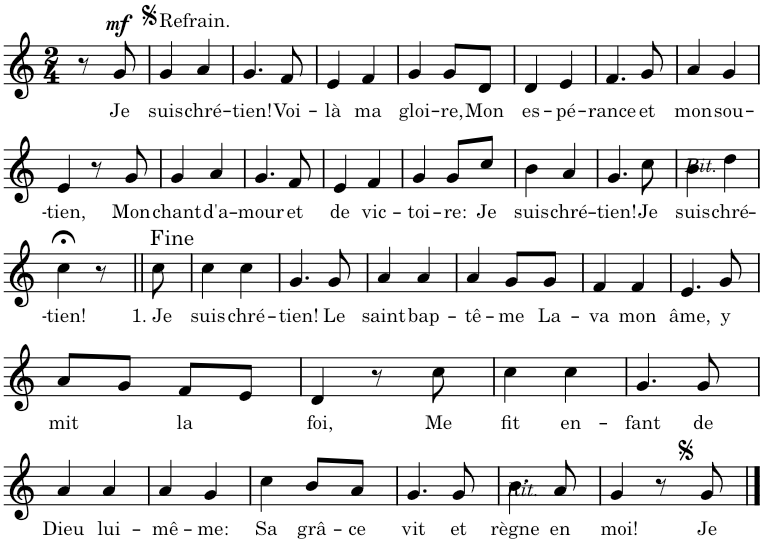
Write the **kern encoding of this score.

**kern	**text	**dynam
*part1	*part1	*part1
*staff1	*staff1	*staff1
*I"1	*	*
*clefG2	*	*
*k[]	*	*
*M2/4	*	*
=1	=1	=1
8r	.	.
!	!LO:LY:b	!LO:DY:a
8g/	Je	mf
=2	=2	=2
!LO:TX:a:t=Refrain.	!	!
!	!LO:LY:b	!
4g/	suis	.
!	!LO:LY:b	!
4a/	chré-	.
=3	=3	=3
!	!LO:LY:b	!
4.g/	-tien!	.
!	!LO:LY:b	!
8f/	Voi-	.
=4	=4	=4
!	!LO:LY:b	!
4e/	-là	.
!	!LO:LY:b	!
4f/	ma	.
=5	=5	=5
!	!LO:LY:b	!
4g/	gloi-	.
!	!LO:LY:b	!
8g/L	-re,	.
!	!LO:LY:b	!
8d/J	Mon	.
=6	=6	=6
!	!LO:LY:b	!
4d/	es-	.
!	!LO:LY:b	!
4e/	-pé-	.
=7	=7	=7
!	!LO:LY:b	!
4.f/	-rance	.
!	!LO:LY:b	!
8g/	et	.
=8	=8	=8
!	!LO:LY:b	!
4a/	mon	.
!	!LO:LY:b	!
4g/	sou-	.
!!LO:LB:g=z
=9	=9	=9
!	!LO:LY:b	!
4e/	-tien,	.
8r	.	.
!	!LO:LY:b	!
8g/	Mon	.
=10	=10	=10
!	!LO:LY:b	!
4g/	chant	.
!	!LO:LY:b	!
4a/	d'a-	.
=11	=11	=11
!	!LO:LY:b	!
4.g/	-mour	.
!	!LO:LY:b	!
8f/	et	.
=12	=12	=12
!	!LO:LY:b	!
4e/	de	.
!	!LO:LY:b	!
4f/	vic-	.
=13	=13	=13
!	!LO:LY:b	!
4g/	-toi-	.
!	!LO:LY:b	!
8g/L	-re:	.
!	!LO:LY:b	!
8cc/J	Je	.
=14	=14	=14
!	!LO:LY:b	!
4b\	suis	.
!	!LO:LY:b	!
4a/	chré-	.
=15	=15	=15
!	!LO:LY:b	!
4.g/	-tien!	.
!	!LO:LY:b	!
8cc\	Je	.
=16	=16	=16
!LO:TX:b:i:t=Rit.	!	!
!	!LO:LY:b	!
4b\	suis	.
!	!LO:LY:b	!
4dd\	chré-	.
!!LO:LB:g=z
=17	=17	=17
!	!LO:LY:b	!
4cc;<\	-tien!	.
8r	.	.
!	!LO:LY:b	!
8cc\	1. Je	.
=18	=18	=18
!	!LO:LY:b	!
4cc\	suis	.
!	!LO:LY:b	!
4cc\	chré-	.
=19	=19	=19
!	!LO:LY:b	!
4.g/	-tien!	.
!	!LO:LY:b	!
8g/	Le	.
=20	=20	=20
!	!LO:LY:b	!
4a/	saint	.
!	!LO:LY:b	!
4a/	bap-	.
=21	=21	=21
!	!LO:LY:b	!
4a/	-tê-	.
!	!LO:LY:b	!
8g/L	-me	.
!	!LO:LY:b	!
8g/J	La-	.
=22	=22	=22
!	!LO:LY:b	!
4f/	-va	.
!	!LO:LY:b	!
4f/	mon	.
=23	=23	=23
!	!LO:LY:b	!
4.e/	âme,	.
!	!LO:LY:b	!
8g/	y	.
!!LO:LB:g=z
=24	=24	=24
!	!LO:LY:b	!
8a/L	mit	.
8g/J	.	.
!	!LO:LY:b	!
8f/L	la	.
8e/J	.	.
=25	=25	=25
!	!LO:LY:b	!
4d/	foi,	.
8r	.	.
!	!LO:LY:b	!
8cc\	Me	.
=26	=26	=26
!	!LO:LY:b	!
4cc\	fit	.
!	!LO:LY:b	!
4cc\	en-	.
=27	=27	=27
!	!LO:LY:b	!
4.g/	-fant	.
!	!LO:LY:b	!
8g/	de	.
!!LO:LB:g=z
=28	=28	=28
!	!LO:LY:b	!
4a/	Dieu	.
!	!LO:LY:b	!
4a/	lui-	.
=29	=29	=29
!	!LO:LY:b	!
4a/	-mê-	.
!	!LO:LY:b	!
4g/	-me:	.
=30	=30	=30
!	!LO:LY:b	!
4cc\	Sa	.
!	!LO:LY:b	!
8b/L	grâ-	.
!	!LO:LY:b	!
8a/J	-ce	.
=31	=31	=31
!	!LO:LY:b	!
4.g/	vit	.
!	!LO:LY:b	!
8g/	et	.
=32	=32	=32
!LO:TX:b:i:t=Rit.	!	!
!	!LO:LY:b	!
4.b\	règne	.
!	!LO:LY:b	!
8a/	en	.
=33	=33	=33
!	!LO:LY:b	!
4g/	moi!	.
8r	.	.
!	!LO:LY:b	!
8g/	Je	.
==	==	==
*-	*-	*-
